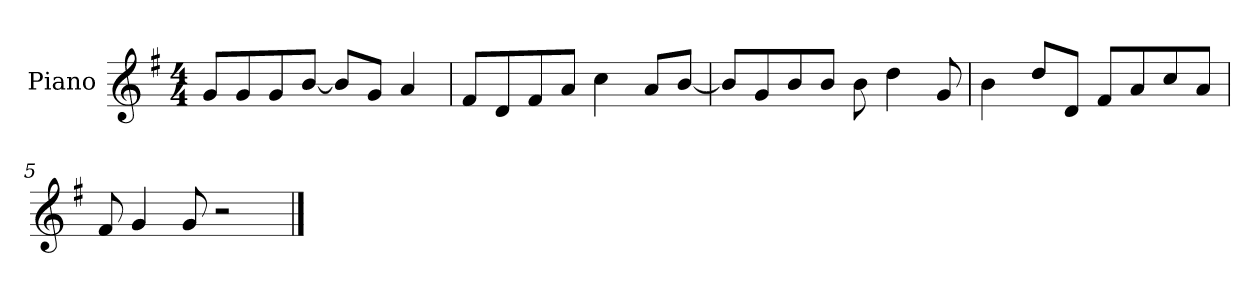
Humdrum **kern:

**kern
*part1
*staff1
*I"Piano
*I'P-no
*clefG2
*k[f#]
*M4/4
*MM90
=1
8g/L
8g/
8g/
[8b/J
8b/L]
8g/J
4a/
=2
8f#/L
8d/
8f#/
8a/J
4cc\
8a/L
[8b/J
=3
8b/L]
8g/
8b/
8b/J
8b\
4dd\
8g/
=4
4b\
8dd/L
8d/J
8f#/L
8a/
8cc/
8a/J
=5
8f#/
4g/
8g/
2r
==
*-
